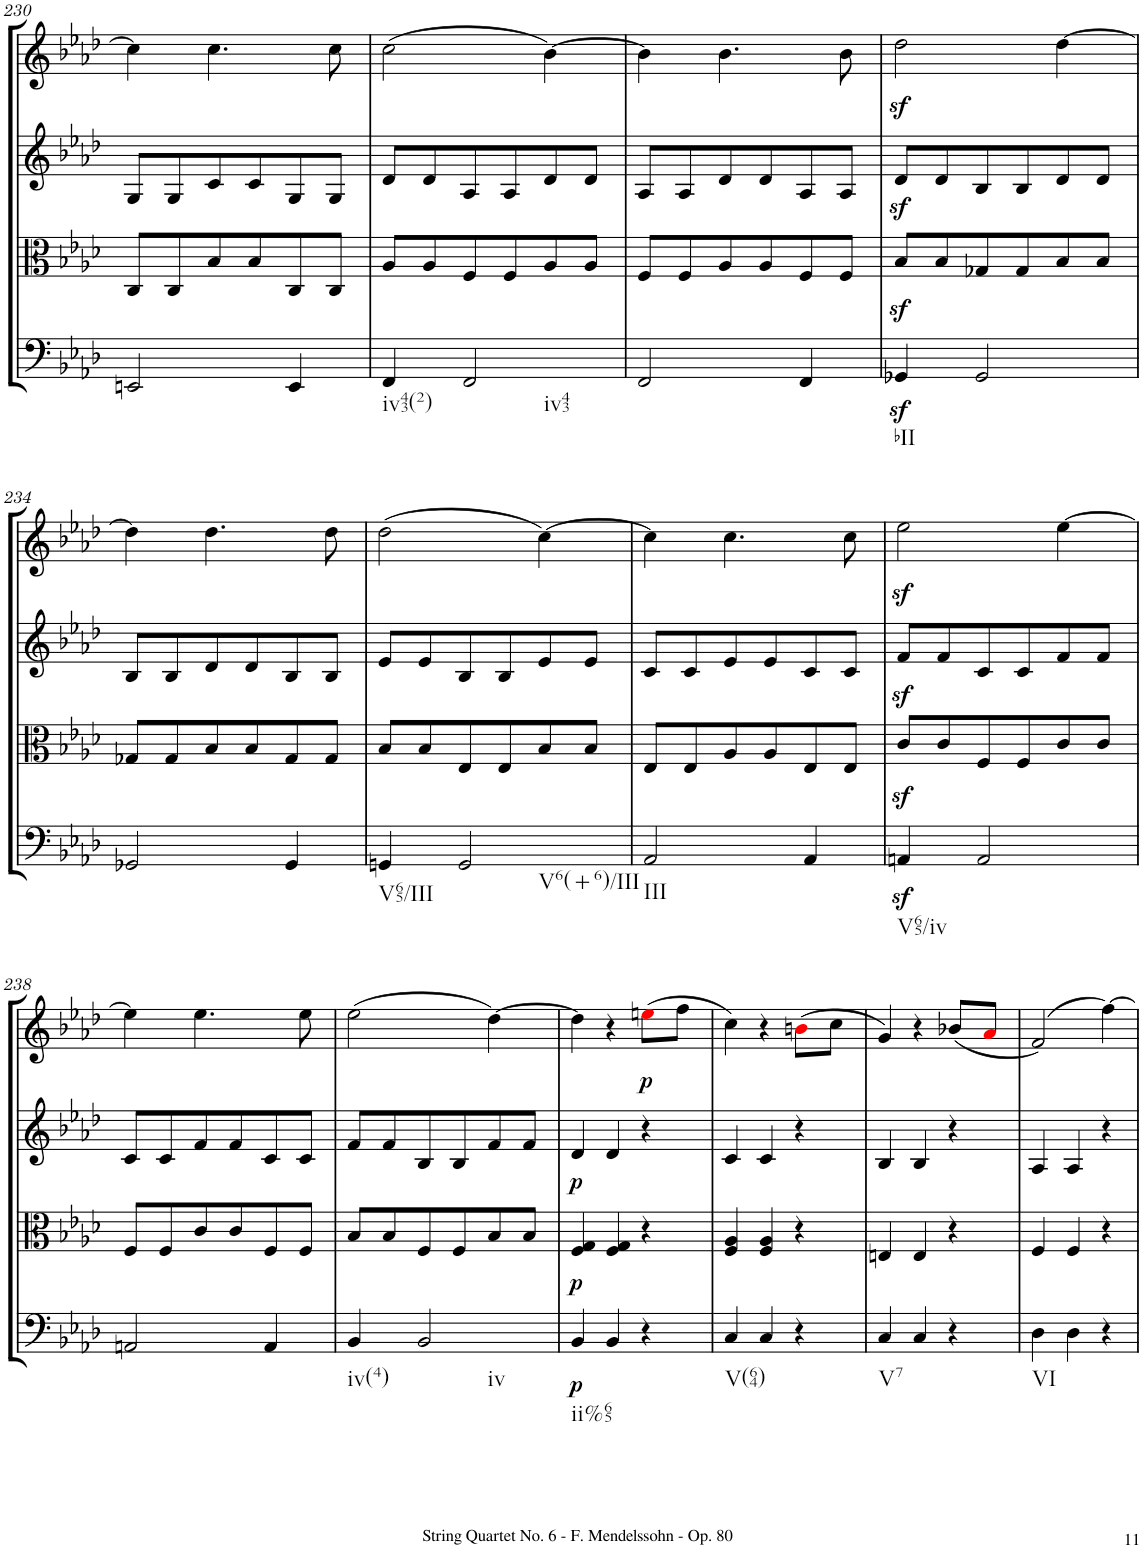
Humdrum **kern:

**kern	**dynam	**kern	**dynam	**kern	**dynam	**kern	**dynam
*part4	*part4	*part3	*part3	*part2	*part2	*part1	*part1
*staff4	*staff4	*staff3	*staff3	*staff2	*staff2	*staff1	*staff1
*I"Violoncello	*	*I"Viola	*	*I"Violino II	*	*I"Violino I	*
*I'Vc	*	*I'Vla	*	*I'Vln	*	*I'Vln	*
!!LO:PB:g=z
*clefF4	*	*clefC3	*	*clefG2	*	*clefG2	*
*k[b-e-a-d-]	*	*k[b-e-a-d-]	*	*k[b-e-a-d-]	*	*k[b-e-a-d-]	*
*M3/4	*	*M3/4	*	*M3/4	*	*M3/4	*
=230	=230	=230	=230	=230	=230	=230	=230
2EEn/	.	8C/L	.	8G/L	.	4cc\]	.
.	.	8C/	.	8G/	.	.	.
.	.	8B-/	.	8c/	.	4.cc\	.
.	.	8B-/	.	8c/	.	.	.
4EE/	.	8C/	.	8G/	.	.	.
.	.	8C/J	.	8G/J	.	8cc\	.
=231	=231	=231	=231	=231	=231	=231	=231
!LO:TX:b:t=iv43(2)	!	!	!	!	!	!	!
4FF/	.	8A-/L	.	8d-/L	.	(2cc\	.
.	.	8A-/	.	8d-/	.	.	.
!LO:TX:b:t=iv43	!	!	!	!	!	!	!
2FF/	.	8F/	.	8A-/	.	.	.
.	.	8F/	.	8A-/	.	.	.
.	.	8A-/	.	8d-/	.	[4b-\)	.
.	.	8A-/J	.	8d-/J	.	.	.
=232	=232	=232	=232	=232	=232	=232	=232
2FF/	.	8F/L	.	8A-/L	.	4b-\]	.
.	.	8F/	.	8A-/	.	.	.
.	.	8A-/	.	8d-/	.	4.b-\	.
.	.	8A-/	.	8d-/	.	.	.
4FF/	.	8F/	.	8A-/	.	.	.
.	.	8F/J	.	8A-/J	.	8b-\	.
=233	=233	=233	=233	=233	=233	=233	=233
!LO:TX:b:t=bII	!	!	!	!	!	!	!
4GG-Xz</	.	8B-z</L	.	8d-z</L	.	2dd-z<\	.
.	.	8B-/	.	8d-/	.	.	.
2GG-/	.	8G-X/	.	8B-/	.	.	.
.	.	8G-/	.	8B-/	.	.	.
.	.	8B-/	.	8d-/	.	[4dd-\	.
.	.	8B-/J	.	8d-/J	.	.	.
!!LO:LB:g=z
=234	=234	=234	=234	=234	=234	=234	=234
2GG-X/	.	8G-X/L	.	8B-/L	.	4dd-\]	.
.	.	8G-/	.	8B-/	.	.	.
.	.	8B-/	.	8d-/	.	4.dd-\	.
.	.	8B-/	.	8d-/	.	.	.
4GG-/	.	8G-/	.	8B-/	.	.	.
.	.	8G-/J	.	8B-/J	.	8dd-\	.
=235	=235	=235	=235	=235	=235	=235	=235
!LO:TX:b:t=V65/III	!	!	!	!	!	!	!
4GGn/	.	8B-/L	.	8e-/L	.	(2dd-\	.
.	.	8B-/	.	8e-/	.	.	.
!LO:TX:b:t=V6(+6)/III	!	!	!	!	!	!	!
2GG/	.	8E-/	.	8B-/	.	.	.
.	.	8E-/	.	8B-/	.	.	.
.	.	8B-/	.	8e-/	.	[4cc\)	.
.	.	8B-/J	.	8e-/J	.	.	.
=236	=236	=236	=236	=236	=236	=236	=236
!LO:TX:b:t=III	!	!	!	!	!	!	!
2AA-/	.	8E-/L	.	8c/L	.	4cc\]	.
.	.	8E-/	.	8c/	.	.	.
.	.	8A-/	.	8e-/	.	4.cc\	.
.	.	8A-/	.	8e-/	.	.	.
4AA-/	.	8E-/	.	8c/	.	.	.
.	.	8E-/J	.	8c/J	.	8cc\	.
=237	=237	=237	=237	=237	=237	=237	=237
!LO:TX:b:t=V65/iv	!	!	!	!	!	!	!
4AAnz</	.	8cz</L	.	8fz</L	.	2ee-z<\	.
.	.	8c/	.	8f/	.	.	.
2AA/	.	8F/	.	8c/	.	.	.
.	.	8F/	.	8c/	.	.	.
.	.	8c/	.	8f/	.	[4ee-\	.
.	.	8c/J	.	8f/J	.	.	.
!!LO:LB:g=z
=238	=238	=238	=238	=238	=238	=238	=238
2AAn/	.	8F/L	.	8c/L	.	4ee-\]	.
.	.	8F/	.	8c/	.	.	.
.	.	8c/	.	8f/	.	4.ee-\	.
.	.	8c/	.	8f/	.	.	.
4AA/	.	8F/	.	8c/	.	.	.
.	.	8F/J	.	8c/J	.	8ee-\	.
=239	=239	=239	=239	=239	=239	=239	=239
!LO:TX:b:t=iv(4)	!	!	!	!	!	!	!
4BB-/	.	8B-/L	.	8f/L	.	(2ee-\	.
.	.	8B-/	.	8f/	.	.	.
!LO:TX:b:t=iv	!	!	!	!	!	!	!
2BB-/	.	8F/	.	8B-/	.	.	.
.	.	8F/	.	8B-/	.	.	.
.	.	8B-/	.	8f/	.	[4dd-\)	.
.	.	8B-/J	.	8f/J	.	.	.
=240	=240	=240	=240	=240	=240	=240	=240
!LO:TX:b:t=ii%65	!	!	!	!	!	!	!
!	!LO:DY:b	!	!LO:DY:b	!	!LO:DY:b	!	!
4BB-/	p	4F/ 4G/	p	4d-/	p	4dd-\]	.
4BB-/	.	4F/ 4G/	.	4d-/	.	4r	.
!	!	!	!	!	!	!	!LO:DY:b
4r	.	4r	.	4r	.	(8eeni\L	p
.	.	.	.	.	.	8ff\J	.
=241	=241	=241	=241	=241	=241	=241	=241
!LO:TX:b:t=V(64)	!	!	!	!	!	!	!
4C/	.	4F/ 4A-/	.	4c/	.	4cc\)	.
4C/	.	4F/ 4A-/	.	4c/	.	4r	.
4r	.	4r	.	4r	.	(8bni\L	.
.	.	.	.	.	.	8cc\J	.
=242	=242	=242	=242	=242	=242	=242	=242
!LO:TX:b:t=V7	!	!	!	!	!	!	!
4C/	.	4En/	.	4B-/	.	4g/)	.
4C/	.	4E/	.	4B-/	.	4r	.
4r	.	4r	.	4r	.	(8b-X/L	.
.	.	.	.	.	.	8a-i/J	.
=243	=243	=243	=243	=243	=243	=243	=243
!LO:TX:b:t=VI	!	!	!	!	!	!	!
4D-\	.	4F/	.	4A-/	.	(2f/)	.
4D-\	.	4F/	.	4A-/	.	.	.
4r	.	4r	.	4r	.	[4ff\)	.
=	=	=	=	=	=	=	=
*-	*-	*-	*-	*-	*-	*-	*-
